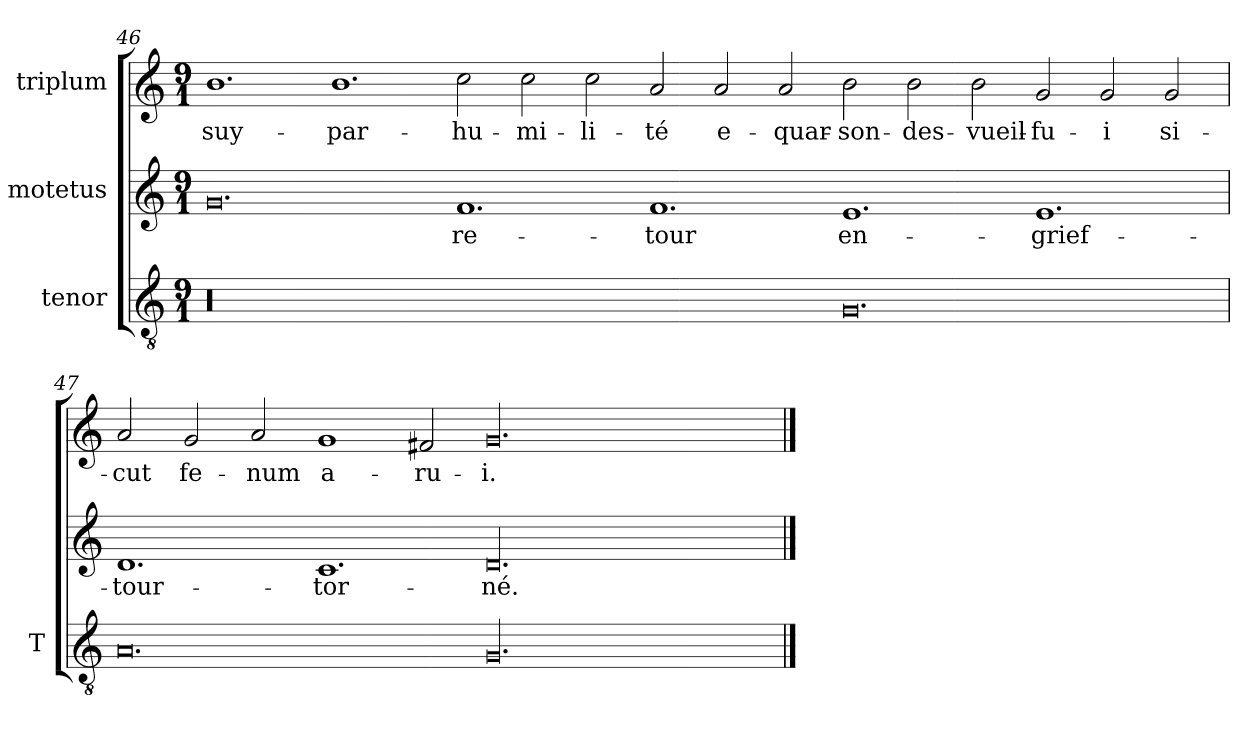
**kern	**kern	**text	**kern	**text
*part3	*part2	*part2	*part1	*part1
*staff3	*staff2	*staff2	*staff1	*staff1
*I"tenor	*I"motetus	*	*I"triplum	*
*I'T	*	*	*	*
*clefGv2	*clefG2	*	*clefG2	*
*k[]	*k[]	*	*k[]	*
*C:	*C:	*	*C:	*
*M9/1	*M9/1	*	*M9/1	*
=46	=46	=46	=46	=46
00.r	0.g/	.	1.b\	suy-
.	.	.	1.b\	par-
.	1.f/	re-	2cc\	hu-
.	.	.	2cc\	-mi-
.	.	.	2cc\	-li-
.	1.f/	-tour	2a/	-té
.	.	.	2a/	e-
.	.	.	2a/	quar-
0.G/	1.e/	en-	2b\	son-
.	.	.	2b\	des-
.	.	.	2b\	vueil-
.	1.e/	grief-	2g/	fu-
.	.	.	2g/	-i
.	.	.	2g/	si-
=47	=47	=47	=47	=47
0.A/	1.d/	tour-	2a/	-cut
.	.	.	2g/	fe-
.	.	.	2a/	-num
.	1.c/	tor-	1g/	a-
.	.	.	2f#X/	-ru-
00.G/	00.d/	-né.	00.g/	-i.
==	==	==	==	==
*-	*-	*-	*-	*-
